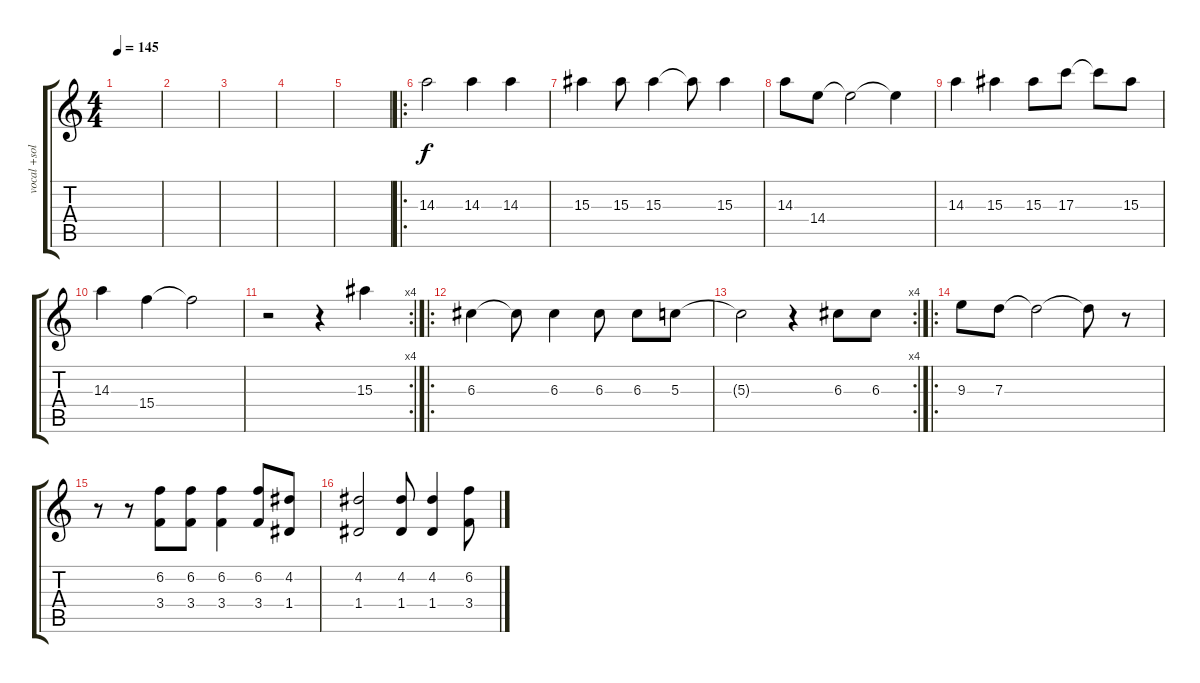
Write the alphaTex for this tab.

\track ("vocal +solo" "vocal +sol") {instrument overdrivenguitar}
\staff {score tabs}
\tuning (E4 B3 G3 D3 A2 D2) {hide}
\ts (4 4)
\tempo 145
\clef g2
\ks c
|
|
|
|
|
\ro
14.3.2{instrument flute} 14.3.4 14.3.4 |
15.3.4 15.3.8 15.3.4 15.3{t}.8 15.3.4 |
14.3.8 14.4.8 14.4{t}.2 14.4{t}.4 |
14.3.4 15.3.4 15.3.8 17.3.8 17.3{t}.8 15.3.8 |
14.3.4 15.4.4 15.4{t}.2 |
\rc 4
r.2 r.4 15.3.4 |
\ro
6.3.4{instrument flute} 6.3{t}.8 6.3.4 6.3.8 6.3.8 5.3.8 |
\rc 4
5.3{t}.2 r.4 6.3.8 6.3.8 |
\ro
9.3.8 7.3.8 7.3{t}.2 7.3{t}.8 r.8 |
r.8 r.8 (6.2 3.4).8{instrument flute} (6.2 3.4).8 (6.2 3.4).4 (6.2 3.4).8 (4.2 1.4).8 |
(4.2 1.4).2 (4.2 1.4).8 (4.2 1.4).4 (6.2 3.4).8
